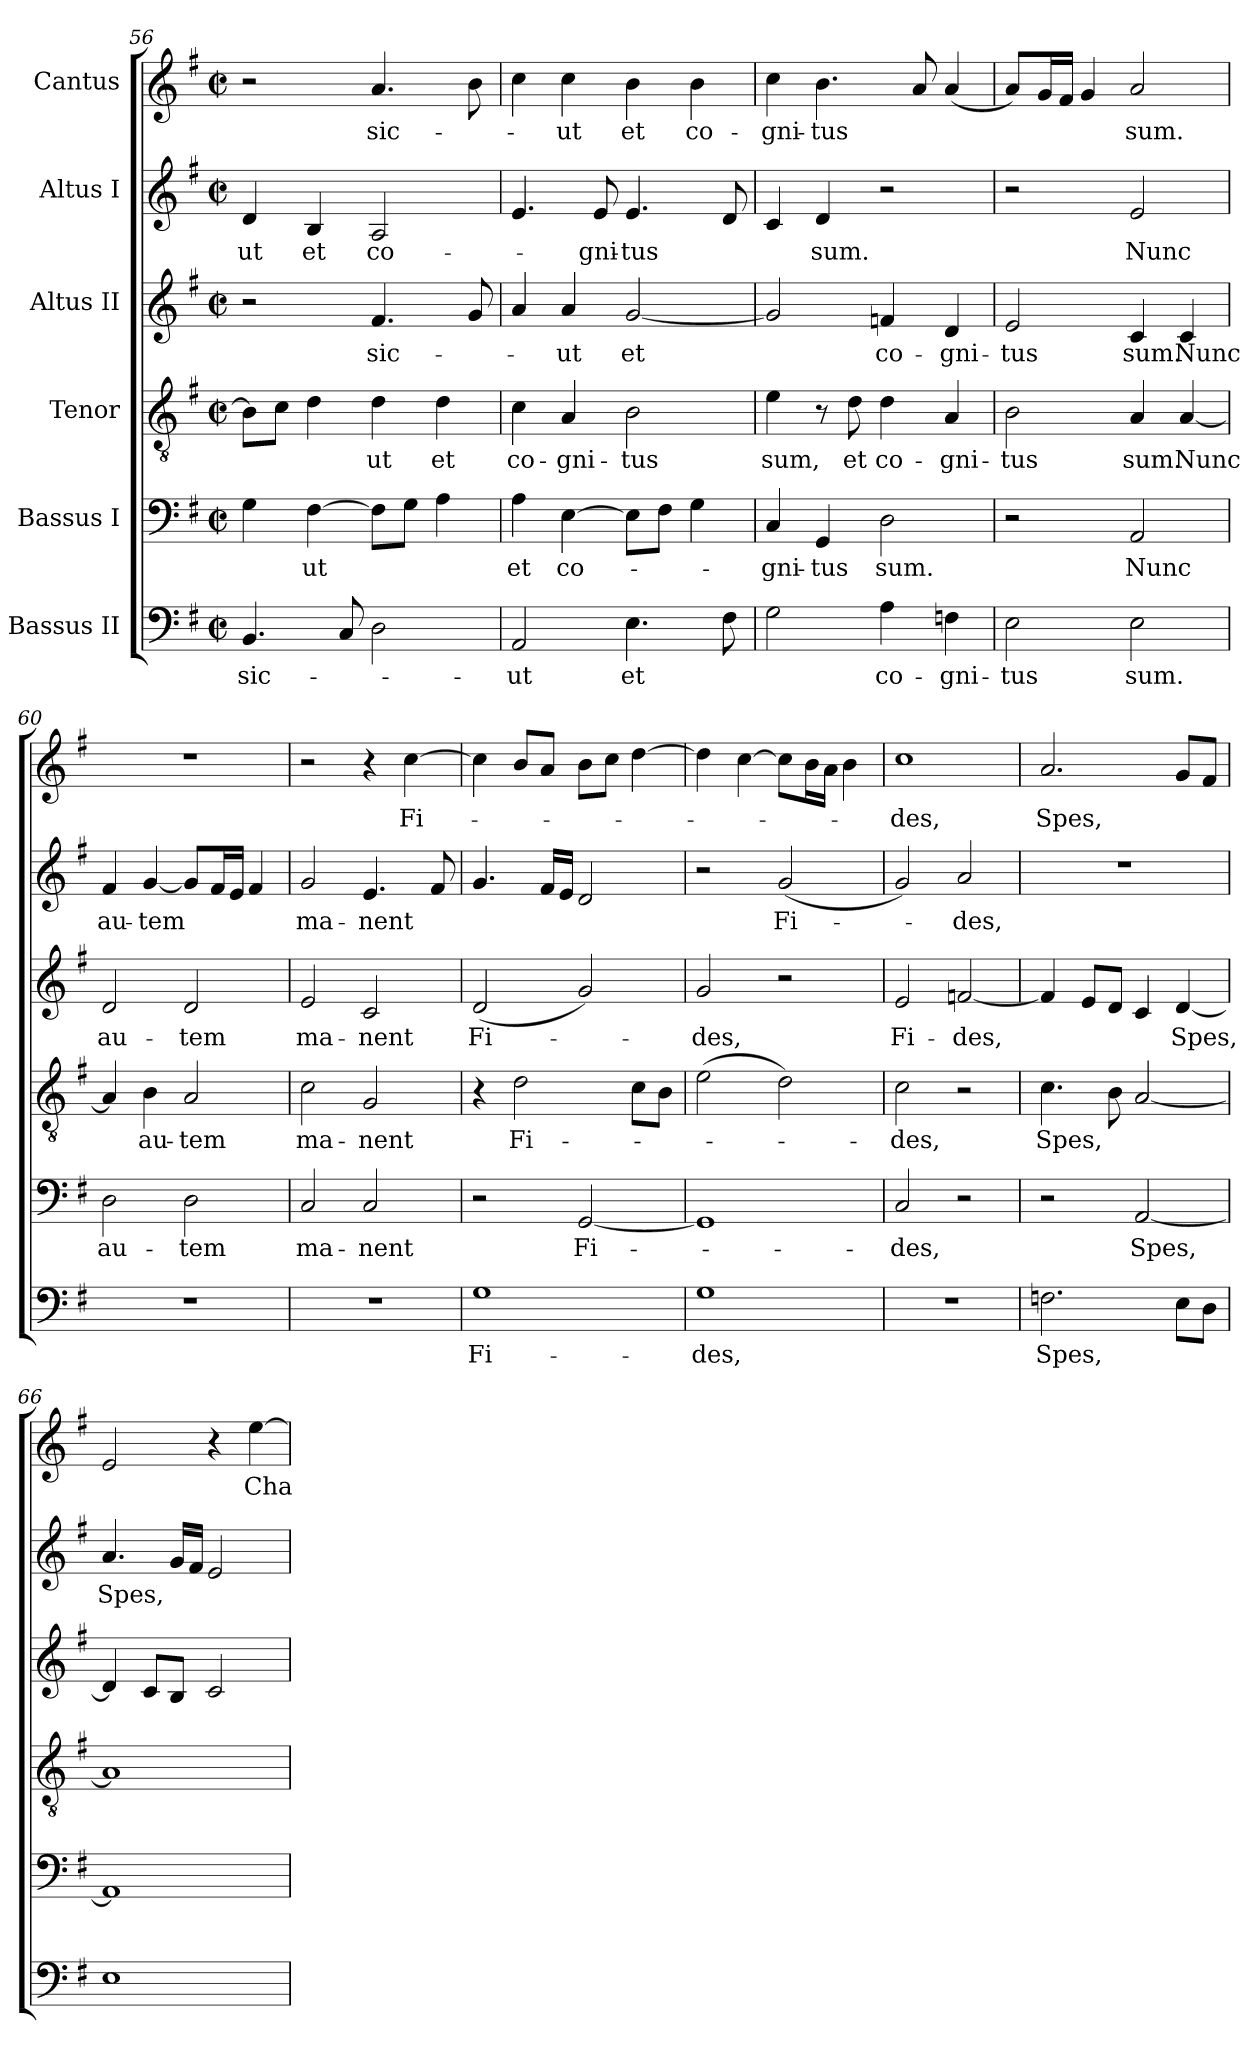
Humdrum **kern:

**kern	**text	**kern	**text	**kern	**text	**kern	**text	**kern	**text	**kern	**text
*part6	*part6	*part5	*part5	*part4	*part4	*part3	*part3	*part2	*part2	*part1	*part1
*staff6	*staff6	*staff5	*staff5	*staff4	*staff4	*staff3	*staff3	*staff2	*staff2	*staff1	*staff1
*I"Bassus II	*	*I"Bassus I	*	*I"Tenor	*	*I"Altus II	*	*I"Altus I	*	*I"Cantus	*
*clefF4	*	*clefF4	*	*clefGv2	*	*clefG2	*	*clefG2	*	*clefG2	*
*k[f#]	*	*k[f#]	*	*k[f#]	*	*k[f#]	*	*k[f#]	*	*k[f#]	*
*G:	*	*G:	*	*G:	*	*G:	*	*G:	*	*G:	*
*M2/2	*	*M2/2	*	*M2/2	*	*M2/2	*	*M2/2	*	*M2/2	*
*met(c|)	*	*met(c|)	*	*met(c|)	*	*met(c|)	*	*met(c|)	*	*met(c|)	*
=56	=56	=56	=56	=56	=56	=56	=56	=56	=56	=56	=56
4.BB/	sic-	4G\	.	8B\L]	.	2r	.	4d/	-ut	2r	.
.	.	.	.	8c\J	.	.	.	.	.	.	.
.	.	[4F#\	-ut	4d\	.	.	.	4B/	et	.	.
8C/	.	.	.	.	.	.	.	.	.	.	.
2D\	.	8F#\L]	.	4d\	-ut	4.f#/	sic-	2A/	co-	4.a/	sic-
.	.	8G\J	.	.	.	.	.	.	.	.	.
.	.	4A\	.	4d\	et	.	.	.	.	.	.
.	.	.	.	.	.	8g/	.	.	.	8b\	.
=57	=57	=57	=57	=57	=57	=57	=57	=57	=57	=57	=57
2AA/	-ut	4A\	et	4c\	co-	4a/	.	4.e/	.	4cc\	.
.	.	[4E\	co-	4A/	-gni-	4a/	-ut	.	.	4cc\	-ut
.	.	.	.	.	.	.	.	8e/	-gni-	.	.
4.E\	et	8E\L]	.	2B\	-tus	[2g/	et	4.e/	-tus	4b\	et
.	.	8F#\J	.	.	.	.	.	.	.	.	.
.	.	4G\	.	.	.	.	.	.	.	4b\	co-
8F#\	.	.	.	.	.	.	.	8d/	.	.	.
!!LO:LB:g=z
=58	=58	=58	=58	=58	=58	=58	=58	=58	=58	=58	=58
2G\	.	4C/	-gni-	4e\	sum,	2g/]	.	4c/	.	4cc\	-gni-
.	.	4GG/	-tus	8r	.	.	.	4d/	sum.	4.b\	-tus
.	.	.	.	8d\	et	.	.	.	.	.	.
4A\	co-	2D\	sum.	4d\	co-	4fn/	co-	2r	.	.	.
.	.	.	.	.	.	.	.	.	.	8a/	.
4Fn\	-gni-	.	.	4A/	-gni-	4d/	-gni-	.	.	(4a/	.
=59	=59	=59	=59	=59	=59	=59	=59	=59	=59	=59	=59
2E\	-tus	2r	.	2B\	-tus	2e/	-tus	2r	.	8a/L)	.
.	.	.	.	.	.	.	.	.	.	16g/L	.
.	.	.	.	.	.	.	.	.	.	16f#/JJ	.
.	.	.	.	.	.	.	.	.	.	4g/	.
2E\	sum.	2AA/	Nunc	4A/	sum.	4c/	sum.	2e/	Nunc	2a/	sum.
.	.	.	.	[4A/	Nunc	4c/	Nunc	.	.	.	.
=60	=60	=60	=60	=60	=60	=60	=60	=60	=60	=60	=60
1r	.	2D\	au-	4A/]	.	2d/	au-	4f#/	au-	1r	.
.	.	.	.	4B\	au-	.	.	[4g/	-tem	.	.
.	.	2D\	-tem	2A/	-tem	2d/	-tem	8g/L]	.	.	.
.	.	.	.	.	.	.	.	16f#/L	.	.	.
.	.	.	.	.	.	.	.	16e/JJ	.	.	.
.	.	.	.	.	.	.	.	4f#/	.	.	.
=61	=61	=61	=61	=61	=61	=61	=61	=61	=61	=61	=61
1r	.	2C/	ma-	2c\	ma-	2e/	ma-	2g/	ma-	2r	.
.	.	2C/	-nent	2G/	-nent	2c/	-nent	4.e/	-nent	4r	.
.	.	.	.	.	.	.	.	.	.	[4cc\	Fi-
.	.	.	.	.	.	.	.	8f#/	.	.	.
=62	=62	=62	=62	=62	=62	=62	=62	=62	=62	=62	=62
1G	Fi-	2r	.	4r	.	(2d/	Fi-	4.g/	.	4cc\]	.
.	.	.	.	2d\	Fi-	.	.	.	.	8b/L	.
.	.	.	.	.	.	.	.	16f#/LL	.	8a/J	.
.	.	.	.	.	.	.	.	16e/JJ	.	.	.
.	.	[2GG/	Fi-	.	.	2g/)	.	2d/	.	8b\L	.
.	.	.	.	.	.	.	.	.	.	8cc\J	.
.	.	.	.	8c\L	.	.	.	.	.	[4dd\	.
.	.	.	.	8B\J	.	.	.	.	.	.	.
=63	=63	=63	=63	=63	=63	=63	=63	=63	=63	=63	=63
1G	-des,	1GG]	.	(2e\	.	2g/	-des,	2r	.	4dd\]	.
.	.	.	.	.	.	.	.	.	.	[4cc\	.
.	.	.	.	2d\)	.	2r	.	(2g/	Fi-	8cc\L]	.
.	.	.	.	.	.	.	.	.	.	16b\L	.
.	.	.	.	.	.	.	.	.	.	16a\JJ	.
.	.	.	.	.	.	.	.	.	.	4b\	.
!!LO:LB:g=z
=64	=64	=64	=64	=64	=64	=64	=64	=64	=64	=64	=64
1r	.	2C/	-des,	2c\	-des,	2e/	Fi-	2g/)	.	1cc	-des,
.	.	2r	.	2r	.	[2fn/	-des,	2a/	-des,	.	.
=65	=65	=65	=65	=65	=65	=65	=65	=65	=65	=65	=65
2.Fn\	Spes,	2r	.	4.c\	Spes,	4f/]	.	1r	.	2.a/	Spes,
.	.	.	.	.	.	8e/L	.	.	.	.	.
.	.	.	.	8B\	.	8d/J	.	.	.	.	.
.	.	[2AA/	Spes,	[2A/	.	4c/	.	.	.	.	.
8E\L	.	.	.	.	.	[4d/	Spes,	.	.	8g/L	.
8D\J	.	.	.	.	.	.	.	.	.	8f#/J	.
=66	=66	=66	=66	=66	=66	=66	=66	=66	=66	=66	=66
1E	.	1AA]	.	1A]	.	4d/]	.	4.a/	Spes,	2e/	.
.	.	.	.	.	.	8c/L	.	.	.	.	.
.	.	.	.	.	.	8B/J	.	16g/LL	.	.	.
.	.	.	.	.	.	.	.	16f#/JJ	.	.	.
.	.	.	.	.	.	2c/	.	2e/	.	4r	.
.	.	.	.	.	.	.	.	.	.	[4ee\	Cha-
=	=	=	=	=	=	=	=	=	=	=	=
*-	*-	*-	*-	*-	*-	*-	*-	*-	*-	*-	*-
